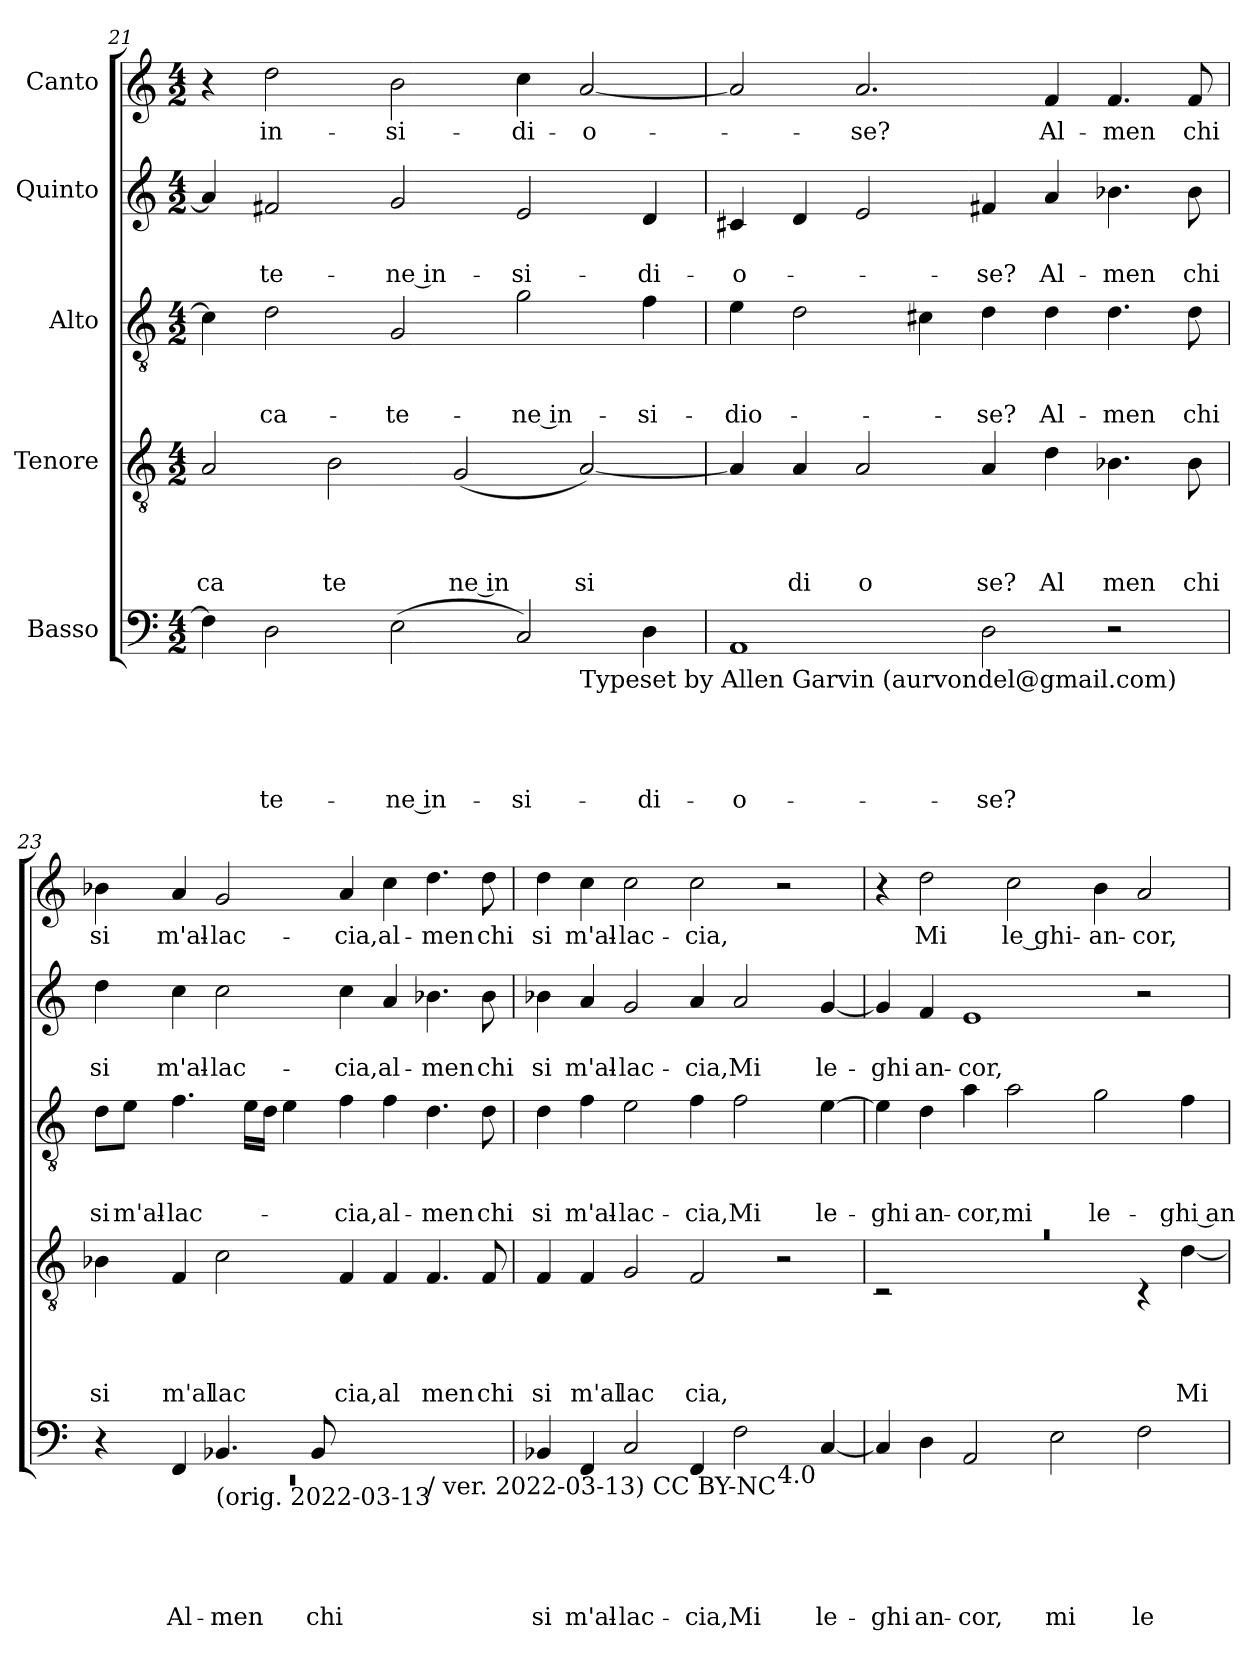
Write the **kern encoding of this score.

**kern	**text	**text	**text	**text	**text	**kern	**text	**text	**text	**text	**kern	**text	**text	**text	**kern	**text	**text	**kern	**text
*part5	*part5	*part5	*part5	*part5	*part5	*part4	*part4	*part4	*part4	*part4	*part3	*part3	*part3	*part3	*part2	*part2	*part2	*part1	*part1
*staff5	*staff5	*staff5	*staff5	*staff5	*staff5	*staff4	*staff4	*staff4	*staff4	*staff4	*staff3	*staff3	*staff3	*staff3	*staff2	*staff2	*staff2	*staff1	*staff1
*I"Basso	*	*	*	*	*	*I"Tenore	*	*	*	*	*I"Alto	*	*	*	*I"Quinto	*	*	*I"Canto	*
!!LO:LB:g=z
*clefF4	*	*	*	*	*	*clefGv2	*	*	*	*	*clefGv2	*	*	*	*clefG2	*	*	*clefG2	*
*k[]	*	*	*	*	*	*k[]	*	*	*	*	*k[]	*	*	*	*k[]	*	*	*k[]	*
*C:	*	*	*	*	*	*C:	*	*	*	*	*C:	*	*	*	*C:	*	*	*C:	*
*M4/2	*	*	*	*	*	*M4/2	*	*	*	*	*M4/2	*	*	*	*M4/2	*	*	*M4/2	*
=21	=21	=21	=21	=21	=21	=21	=21	=21	=21	=21	=21	=21	=21	=21	=21	=21	=21	=21	=21
!	!	!	!	!	!	!	!	!	!	!LO:LY:b	!	!	!	!	!	!	!	!	!
*^	*	*	*	*	*	*	*	*	*	*	*	*	*	*	*	*	*	*	*
4F\]	1.ryy	.	.	.	.	.	2A/	.	.	.	ca	4c\]	.	.	.	4a/]	.	.	4r	.
!	!	!	!	!	!	!LO:LY:b	!	!	!	!	!	!	!	!	!LO:LY:b	!	!	!LO:LY:b	!	!LO:LY:b
2D\	.	.	.	.	.	-te-	.	.	.	.	.	2d\	.	.	ca-	2f#X/	.	-te-	2dd\	in-
!	!	!	!	!	!	!	!	!	!	!	!LO:LY:b	!	!	!	!	!	!	!	!	!
.	.	.	.	.	.	.	2B\	.	.	.	te	.	.	.	.	.	.	.	.	.
!	!	!	!	!	!	!LO:LY:b:rj	!	!	!	!	!	!	!	!	!LO:LY:b	!	!	!LO:LY:b:rj	!	!LO:LY:b
(>2E\	.	.	.	.	.	-ne in-	.	.	.	.	.	2G/	.	.	-te-	2g/	.	-ne in-	2b\	-si-
!	!	!	!	!	!	!	!	!	!	!	!LO:LY:b:rj	!	!	!	!	!	!	!	!	!
.	.	.	.	.	.	.	(2G/	.	.	.	ne in	.	.	.	.	.	.	.	.	.
!	!	!	!	!	!	!LO:LY:b	!	!	!	!	!	!	!	!	!LO:LY:b:rj	!	!	!LO:LY:b	!	!LO:LY:b
2C/)	.	.	.	.	.	-si-	.	.	.	.	.	2g\	.	.	-ne in-	2e/	.	-si-	4cc\	-di-
!	!LO:TX:b:t=Typeset by Allen Garvin (aurvondel@gmail.com)	!	!	!	!	!	!	!	!	!	!	!	!	!	!	!	!	!	!	!
!	!	!	!	!	!	!	!	!	!	!	!LO:LY:b	!	!	!	!	!	!	!	!	!LO:LY:b
.	2ryy	.	.	.	.	.	[<2A/)	.	.	.	si	.	.	.	.	.	.	.	[<2a/	-o-
!	!	!	!	!	!	!LO:LY:b	!	!	!	!	!	!	!	!	!LO:LY:b	!	!	!LO:LY:b	!	!
4D\	.	.	.	.	.	-di-	.	.	.	.	.	4f\	.	.	-si-	4d/	.	-di-	.	.
=22	=22	=22	=22	=22	=22	=22	=22	=22	=22	=22	=22	=22	=22	=22	=22	=22	=22	=22	=22	=22
!	!	!	!	!	!	!LO:LY:b	!	!	!	!	!	!	!	!	!LO:LY:b	!	!	!LO:LY:b	!	!
*v	*v	*	*	*	*	*	*	*	*	*	*	*	*	*	*	*	*	*	*	*
1AA	.	.	.	.	-o-	4A/]	.	.	.	.	4e\	.	.	-dio-	4c#X/	.	-o-	2a/]	.
!	!	!	!	!	!	!	!	!	!	!LO:LY:b	!	!	!	!	!	!	!	!	!
.	.	.	.	.	.	4A/	.	.	.	di	2d\	.	.	.	4d/	.	.	.	.
!	!	!	!	!	!	!	!	!	!	!LO:LY:b	!	!	!	!	!	!	!	!	!LO:LY:b
.	.	.	.	.	.	2A/	.	.	.	o	.	.	.	.	2e/	.	.	2.a/	-se?
.	.	.	.	.	.	.	.	.	.	.	4c#X\	.	.	.	.	.	.	.	.
!	!	!	!	!	!LO:LY:b	!	!	!	!	!LO:LY:b	!	!	!	!LO:LY:b	!	!	!LO:LY:b	!	!
2D\	.	.	.	.	-se?	4A/	.	.	.	se?	4d\	.	.	-se?	4f#X/	.	-se?	.	.
!	!	!	!	!	!	!	!	!	!	!LO:LY:b	!	!	!	!LO:LY:b	!	!	!LO:LY:b	!	!LO:LY:b
.	.	.	.	.	.	4d\	.	.	.	Al	4d\	.	.	Al-	4a/	.	Al-	4f/	Al-
!	!	!	!	!	!	!	!	!	!	!LO:LY:b	!	!	!	!LO:LY:b	!	!	!LO:LY:b	!	!LO:LY:b
2r	.	.	.	.	.	4.B-X\	.	.	.	men	4.d\	.	.	-men	4.b-X\	.	-men	4.f/	-men
!	!	!	!	!	!	!	!	!	!	!LO:LY:b	!	!	!	!LO:LY:b	!	!	!LO:LY:b	!	!LO:LY:b
.	.	.	.	.	.	8B-\	.	.	.	chi	8d\	.	.	chi	8b-\	.	chi	8f/	chi
=23	=23	=23	=23	=23	=23	=23	=23	=23	=23	=23	=23	=23	=23	=23	=23	=23	=23	=23	=23
*^	*	*	*	*	*	*	*	*	*	*	*	*	*	*	*	*	*	*	*
!	!LO:N:vis=1	!	!	!	!	!	!	!	!	!	!LO:LY:b	!	!	!	!LO:LY:b	!	!	!LO:LY:b	!	!LO:LY:b
*^	*^	*	*	*	*	*	*	*	*	*	*	*	*	*	*	*	*	*	*	*
0ryy	0rEE	4r	1.ryy	.	.	.	.	.	4B-X\	.	.	.	si	8d\L	.	.	si	4dd\	.	si	4b-X\	si
!	!	!	!	!	!	!	!	!	!	!	!	!	!	!	!	!	!LO:LY:b	!	!	!	!	!
.	.	.	.	.	.	.	.	.	.	.	.	.	.	8e\J	.	.	m'al-	.	.	.	.	.
!	!	!	!	!	!	!	!	!LO:LY:b	!	!	!	!	!LO:LY:b	!	!	!	!LO:LY:b	!	!	!LO:LY:b	!	!LO:LY:b
.	.	4FF/	.	.	.	.	.	Al-	4F/	.	.	.	m'al	4.f\	.	.	-lac-	4cc\	.	m'al-	4a/	m'al-
!	!	!LO:TX:b:t=(orig. 2022-03-13	!	!	!	!	!	!	!	!	!	!	!	!	!	!	!	!	!	!	!	!
!	!	!	!	!	!	!	!	!LO:LY:b	!	!	!	!	!LO:LY:b	!	!	!	!	!	!	!LO:LY:b	!	!LO:LY:b
.	.	4.BB-X/	.	.	.	.	.	-men	2c\	.	.	.	lac	.	.	.	.	2cc\	.	-lac-	2g/	-lac-
.	.	.	.	.	.	.	.	.	.	.	.	.	.	16e\LL	.	.	.	.	.	.	.	.
.	.	.	.	.	.	.	.	.	.	.	.	.	.	16d\JJ	.	.	.	.	.	.	.	.
.	.	.	.	.	.	.	.	.	.	.	.	.	.	4e\	.	.	.	.	.	.	.	.
!	!	!	!	!	!	!	!	!LO:LY:b	!	!	!	!	!	!	!	!	!	!	!	!	!	!
.	.	8BB-/	.	.	.	.	.	chi	.	.	.	.	.	.	.	.	.	.	.	.	.	.
!	!	!	!	!	!	!	!	!	!	!	!	!	!LO:LY:b	!	!	!	!LO:LY:b	!	!	!LO:LY:b	!	!LO:LY:b
.	.	1ryy	.	.	.	.	.	.	4F/	.	.	.	cia,	4f\	.	.	-cia,	4cc\	.	-cia,	4a/	-cia,
!	!	!	!	!	!	!	!	!	!	!	!	!	!LO:LY:b	!	!	!	!LO:LY:b	!	!	!LO:LY:b	!	!LO:LY:b
.	.	.	.	.	.	.	.	.	4F/	.	.	.	al	4f\	.	.	al-	4a/	.	al-	4cc\	al-
!	!	!	!LO:TX:b:t=/ ver. 2022-03-13) CC BY-NC	!	!	!	!	!	!	!	!	!	!	!	!	!	!	!	!	!	!	!
!	!	!	!	!	!	!	!	!	!	!	!	!	!LO:LY:b	!	!	!	!LO:LY:b	!	!	!LO:LY:b	!	!LO:LY:b
.	.	.	2ryy	.	.	.	.	.	4.F/	.	.	.	men	4.d\	.	.	-men	4.b-X\	.	-men	4.dd\	-men
!	!	!	!	!	!	!	!	!	!	!	!	!	!LO:LY:b	!	!	!	!LO:LY:b	!	!	!LO:LY:b	!	!LO:LY:b
.	.	.	.	.	.	.	.	.	8F/	.	.	.	chi	8d\	.	.	chi	8b-\	.	chi	8dd\	chi
=24	=24	=24	=24	=24	=24	=24	=24	=24	=24	=24	=24	=24	=24	=24	=24	=24	=24	=24	=24	=24	=24	=24
!	!	!	!	!	!	!	!	!LO:LY:b	!	!	!	!	!LO:LY:b	!	!	!	!LO:LY:b	!	!	!LO:LY:b	!	!LO:LY:b
*	*v	*v	*v	*	*	*	*	*	*	*	*	*	*	*	*	*	*	*	*	*	*	*
4BB-X/	1.ryy	.	.	.	.	si	4F/	.	.	.	si	4d\	.	.	si	4b-X\	.	si	4dd\	si
!	!	!	!	!	!	!LO:LY:b	!	!	!	!	!LO:LY:b	!	!	!	!LO:LY:b	!	!	!LO:LY:b	!	!LO:LY:b
4FF/	.	.	.	.	.	m'al-	4F/	.	.	.	m'al	4f\	.	.	m'al-	4a/	.	m'al-	4cc\	m'al-
!	!	!	!	!	!	!LO:LY:b	!	!	!	!	!LO:LY:b	!	!	!	!LO:LY:b	!	!	!LO:LY:b	!	!LO:LY:b
2C/	.	.	.	.	.	-lac-	2G/	.	.	.	lac	2e\	.	.	-lac-	2g/	.	-lac-	2cc\	-lac-
!	!	!	!	!	!	!LO:LY:b	!	!	!	!	!LO:LY:b	!	!	!	!LO:LY:b	!	!	!LO:LY:b	!	!LO:LY:b
4FF/	.	.	.	.	.	-cia,	2F/	.	.	.	cia,	4f\	.	.	-cia,	4a/	.	-cia,	2cc\	-cia,
!	!	!	!	!	!	!LO:LY:b	!	!	!	!	!	!	!	!	!LO:LY:b	!	!	!LO:LY:b	!	!
2F\	.	.	.	.	.	Mi	.	.	.	.	.	2f\	.	.	Mi	2a/	.	Mi	.	.
!	!LO:TX:b:t=4.0	!	!	!	!	!	!	!	!	!	!	!	!	!	!	!	!	!	!	!
.	2ryy	.	.	.	.	.	2r	.	.	.	.	.	.	.	.	.	.	.	2r	.
!	!	!	!	!	!	!LO:LY:b	!	!	!	!	!	!	!	!	!LO:LY:b	!	!	!LO:LY:b	!	!
[<4C/	.	.	.	.	.	le-	.	.	.	.	.	[>4e\	.	.	le-	[<4g/	.	le-	.	.
=25	=25	=25	=25	=25	=25	=25	=25	=25	=25	=25	=25	=25	=25	=25	=25	=25	=25	=25	=25	=25
!	!	!	!	!	!	!LO:LY:b	!LO:N:vis=1	!	!	!	!	!	!	!	!LO:LY:b	!	!	!LO:LY:b	!	!
*v	*v	*	*	*	*	*	*^	*	*	*	*	*	*	*	*	*	*	*	*	*
4C/]	.	.	.	.	-ghi	0ra	2rC	.	.	.	.	4e\]	.	.	-ghi	4g/]	.	-ghi	4r	.
!	!	!	!	!	!LO:LY:b	!	!	!	!	!	!	!	!	!	!LO:LY:b	!	!	!LO:LY:b	!	!LO:LY:b
4D\	.	.	.	.	an-	.	.	.	.	.	.	4d\	.	.	an-	4f/	.	an-	2dd\	Mi
!	!	!	!	!	!LO:LY:b	!	!	!	!	!	!	!	!	!	!LO:LY:b	!	!	!LO:LY:b	!	!
2AA/	.	.	.	.	-cor,	.	1ryy	.	.	.	.	4a\	.	.	-cor,	1e	.	-cor,	.	.
!	!	!	!	!	!	!	!	!	!	!	!	!	!	!	!LO:LY:b	!	!	!	!	!LO:LY:b
.	.	.	.	.	.	.	.	.	.	.	.	2a\	.	.	mi	.	.	.	2cc\	le ghi-
!	!	!	!	!	!LO:LY:b	!	!	!	!	!	!	!	!	!	!	!	!	!	!	!
2E\	.	.	.	.	mi	.	.	.	.	.	.	.	.	.	.	.	.	.	.	.
!	!	!	!	!	!	!	!	!	!	!	!	!	!	!	!LO:LY:b	!	!	!	!	!LO:LY:b
.	.	.	.	.	.	.	.	.	.	.	.	2g\	.	.	le-	.	.	.	4b\	-an-
!	!	!	!	!	!LO:LY:b	!	!	!	!	!	!	!	!	!	!	!	!	!	!	!LO:LY:b
2F\	.	.	.	.	le-	.	4rC	.	.	.	.	.	.	.	.	2r	.	.	2a/	-cor,
!	!	!	!	!	!	!	!	!	!	!	!LO:LY:b	!	!	!	!LO:LY:b:rj	!	!	!	!	!
.	.	.	.	.	.	.	[>4d\	.	.	.	Mi	4f\	.	.	-ghi an-	.	.	.	.	.
*	*	*	*	*	*	*v	*v	*	*	*	*	*	*	*	*	*	*	*	*	*
=	=	=	=	=	=	=	=	=	=	=	=	=	=	=	=	=	=	=	=
*-	*-	*-	*-	*-	*-	*-	*-	*-	*-	*-	*-	*-	*-	*-	*-	*-	*-	*-	*-
